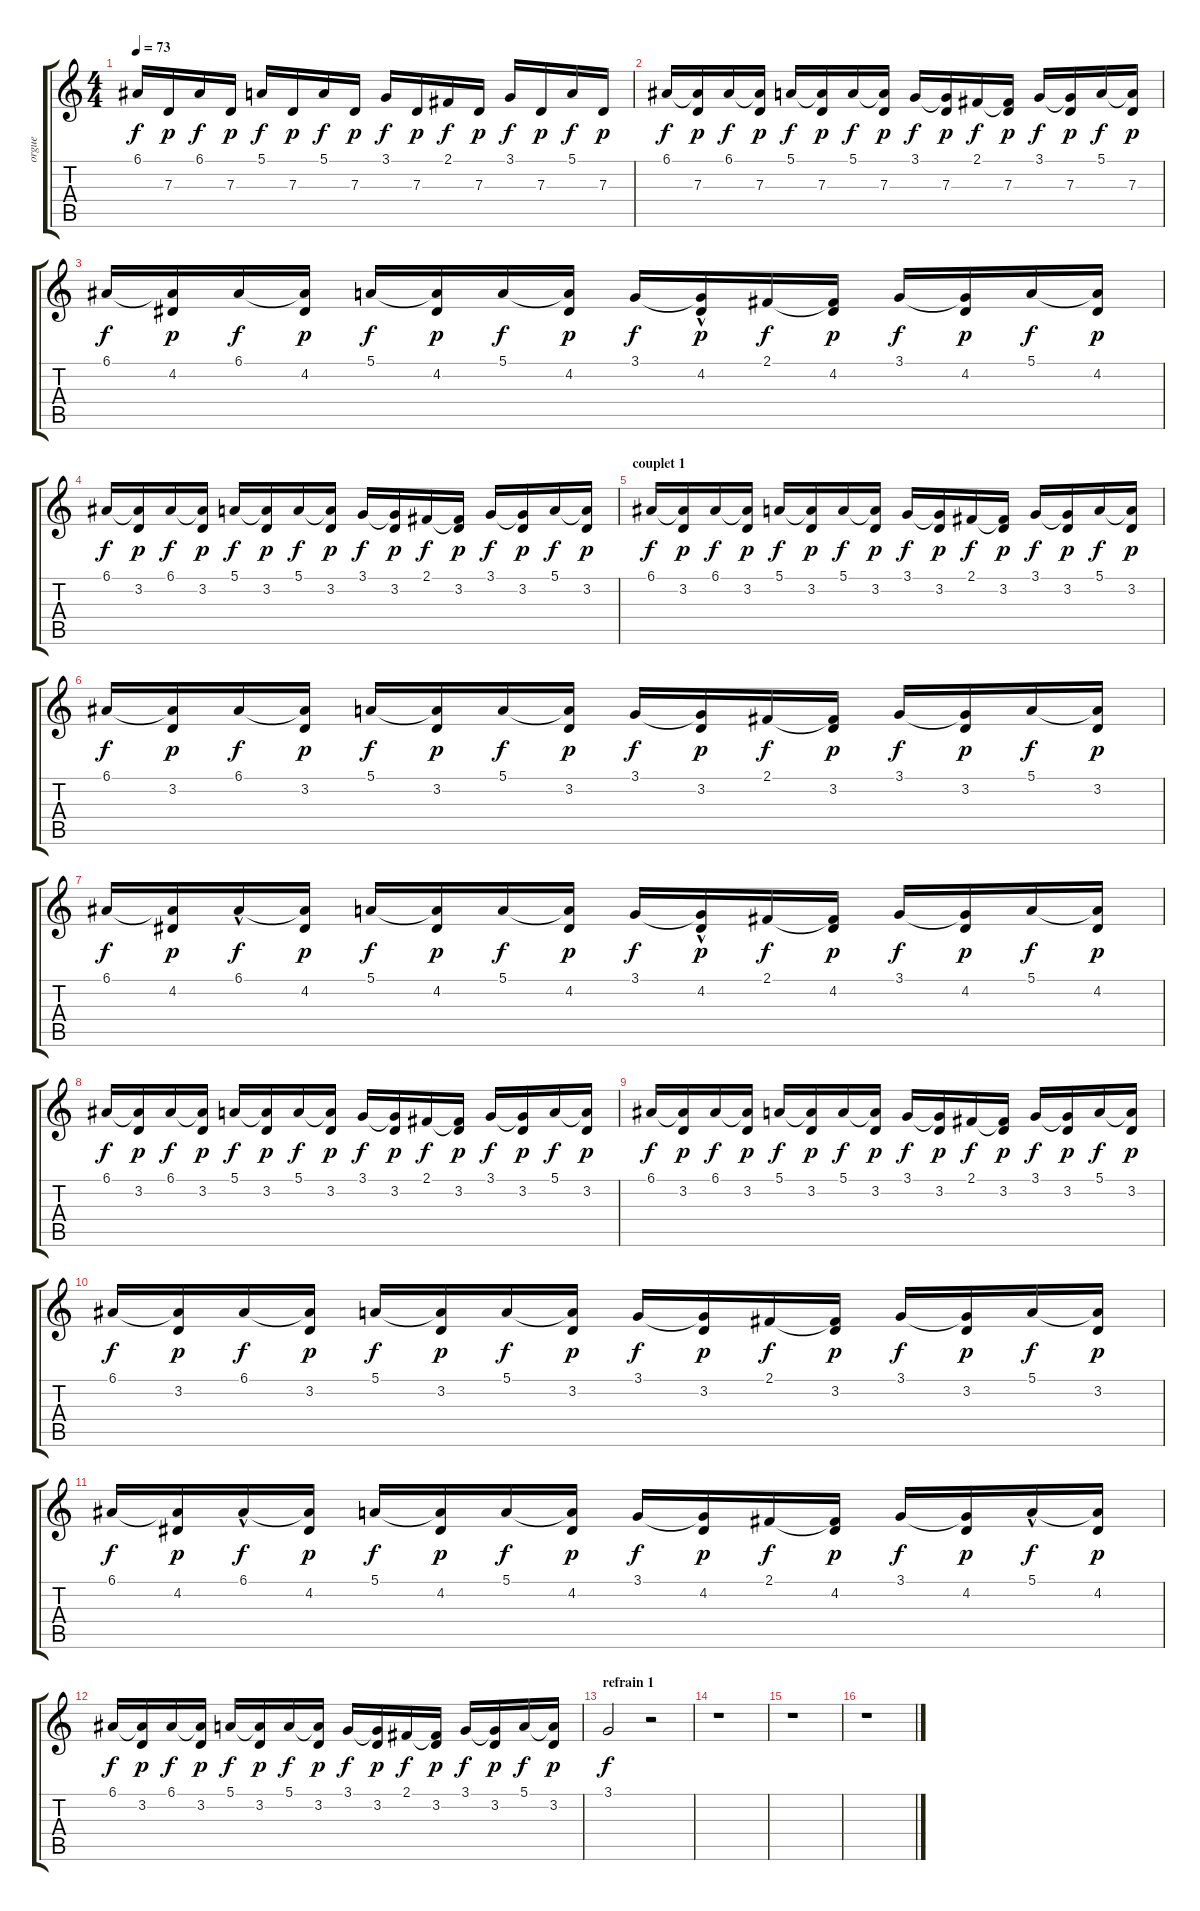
\track ("orgue" "orgue") {instrument drawbarorgan}
\staff {score tabs}
\tuning (E4 B3 G3 D3 A2 E2) {hide}
\ts (4 4)
\tempo 73
\clef g2
\ks c
6.1.16{dy f instrument drawbarorgan} 7.3.16{dy p} 6.1.16{dy f} 7.3.16{dy p} 5.1.16{dy f} 7.3.16{dy p} 5.1.16{dy f} 7.3.16{dy p} 3.1.16{dy f} 7.3.16{dy p} 2.1.16{dy f} 7.3.16{dy p} 3.1.16{dy f} 7.3.16{dy p} 5.1.16{dy f} 7.3.16{dy p} |
6.1.16{dy f} (6.1{t} 7.3).16{dy p} 6.1.16{dy f} (6.1{t} 7.3).16{dy p} 5.1.16{dy f} (5.1{t} 7.3).16{dy p} 5.1.16{dy f} (5.1{t} 7.3).16{dy p} 3.1.16{dy f} (3.1{t} 7.3).16{dy p} 2.1.16{dy f} (2.1{t} 7.3).16{dy p} 3.1.16{dy f} (3.1{t} 7.3).16{dy p} 5.1.16{dy f} (5.1{t} 7.3).16{dy p} |
6.1.16{dy f} (6.1{t} 4.2).16{dy p} 6.1.16{dy f} (6.1{t} 4.2).16{dy p} 5.1.16{dy f} (5.1{t} 4.2).16{dy p} 5.1.16{dy f} (5.1{t} 4.2).16{dy p} 3.1.16{dy f} (3.1{t} 4.2{hac}).16{dy p} 2.1.16{dy f} (2.1{t} 4.2).16{dy p} 3.1.16{dy f} (3.1{t} 4.2).16{dy p} 5.1.16{dy f} (5.1{t} 4.2).16{dy p} |
6.1.16{dy f} (6.1{t} 3.2).16{dy p} 6.1.16{dy f} (6.1{t} 3.2).16{dy p} 5.1.16{dy f} (5.1{t} 3.2).16{dy p} 5.1.16{dy f} (5.1{t} 3.2).16{dy p} 3.1.16{dy f} (3.1{t} 3.2).16{dy p} 2.1.16{dy f} (2.1{t} 3.2).16{dy p} 3.1.16{dy f} (3.1{t} 3.2).16{dy p} 5.1.16{dy f} (5.1{t} 3.2).16{dy p} |
\section ("" "couplet 1")
6.1.16{dy f} (6.1{t} 3.2).16{dy p} 6.1.16{dy f} (6.1{t} 3.2).16{dy p} 5.1.16{dy f} (5.1{t} 3.2).16{dy p} 5.1.16{dy f} (5.1{t} 3.2).16{dy p} 3.1.16{dy f} (3.1{t} 3.2).16{dy p} 2.1.16{dy f} (2.1{t} 3.2).16{dy p} 3.1.16{dy f} (3.1{t} 3.2).16{dy p} 5.1.16{dy f} (5.1{t} 3.2).16{dy p} |
6.1.16{dy f} (6.1{t} 3.2).16{dy p} 6.1.16{dy f} (6.1{t} 3.2).16{dy p} 5.1.16{dy f} (5.1{t} 3.2).16{dy p} 5.1.16{dy f} (5.1{t} 3.2).16{dy p} 3.1.16{dy f} (3.1{t} 3.2).16{dy p} 2.1.16{dy f} (2.1{t} 3.2).16{dy p} 3.1.16{dy f} (3.1{t} 3.2).16{dy p} 5.1.16{dy f} (5.1{t} 3.2).16{dy p} |
6.1.16{dy f} (6.1{t} 4.2).16{dy p} 6.1{hac}.16{dy f} (6.1{t} 4.2).16{dy p} 5.1.16{dy f} (5.1{t} 4.2).16{dy p} 5.1.16{dy f} (5.1{t} 4.2).16{dy p} 3.1.16{dy f} (3.1{t} 4.2{hac}).16{dy p} 2.1.16{dy f} (2.1{t} 4.2).16{dy p} 3.1.16{dy f} (3.1{t} 4.2).16{dy p} 5.1.16{dy f} (5.1{t} 4.2).16{dy p} |
6.1.16{dy f} (6.1{t} 3.2).16{dy p} 6.1.16{dy f} (6.1{t} 3.2).16{dy p} 5.1.16{dy f} (5.1{t} 3.2).16{dy p} 5.1.16{dy f} (5.1{t} 3.2).16{dy p} 3.1.16{dy f} (3.1{t} 3.2).16{dy p} 2.1.16{dy f} (2.1{t} 3.2).16{dy p} 3.1.16{dy f} (3.1{t} 3.2).16{dy p} 5.1.16{dy f} (5.1{t} 3.2).16{dy p} |
6.1.16{dy f} (6.1{t} 3.2).16{dy p} 6.1.16{dy f} (6.1{t} 3.2).16{dy p} 5.1.16{dy f} (5.1{t} 3.2).16{dy p} 5.1.16{dy f} (5.1{t} 3.2).16{dy p} 3.1.16{dy f} (3.1{t} 3.2).16{dy p} 2.1.16{dy f} (2.1{t} 3.2).16{dy p} 3.1.16{dy f} (3.1{t} 3.2).16{dy p} 5.1.16{dy f} (5.1{t} 3.2).16{dy p} |
6.1.16{dy f} (6.1{t} 3.2).16{dy p} 6.1.16{dy f} (6.1{t} 3.2).16{dy p} 5.1.16{dy f} (5.1{t} 3.2).16{dy p} 5.1.16{dy f} (5.1{t} 3.2).16{dy p} 3.1.16{dy f} (3.1{t} 3.2).16{dy p} 2.1.16{dy f} (2.1{t} 3.2).16{dy p} 3.1.16{dy f} (3.1{t} 3.2).16{dy p} 5.1.16{dy f} (5.1{t} 3.2).16{dy p} |
6.1.16{dy f} (6.1{t} 4.2).16{dy p} 6.1{hac}.16{dy f} (6.1{t} 4.2).16{dy p} 5.1.16{dy f} (5.1{t} 4.2).16{dy p} 5.1.16{dy f} (5.1{t} 4.2).16{dy p} 3.1.16{dy f} (3.1{t} 4.2).16{dy p} 2.1.16{dy f} (2.1{t} 4.2).16{dy p} 3.1.16{dy f} (3.1{t} 4.2).16{dy p} 5.1{hac}.16{dy f} (5.1{t} 4.2).16{dy p} |
6.1.16{dy f} (6.1{t} 3.2).16{dy p} 6.1.16{dy f} (6.1{t} 3.2).16{dy p} 5.1.16{dy f} (5.1{t} 3.2).16{dy p} 5.1.16{dy f} (5.1{t} 3.2).16{dy p} 3.1.16{dy f} (3.1{t} 3.2).16{dy p} 2.1.16{dy f} (2.1{t} 3.2).16{dy p} 3.1.16{dy f} (3.1{t} 3.2).16{dy p} 5.1.16{dy f} (5.1{t} 3.2).16{dy p} |
\section ("" "refrain 1")
3.1.2{dy f} r.2 |
r.1 |
r.1 |
r.1
